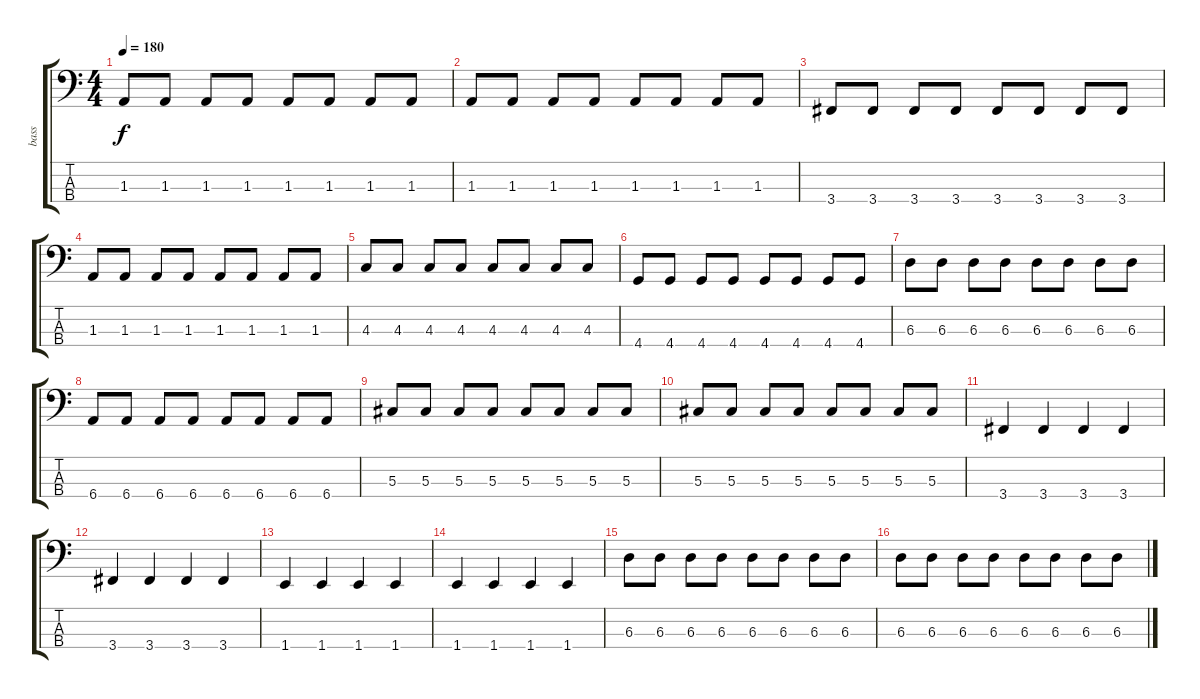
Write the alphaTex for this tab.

\track ("bass" "bass") {instrument electricbasspick}
\staff {score tabs}
\tuning (Gb2 Db2 Ab1 Eb1) {hide}
\ts (4 4)
\tempo 180
\clef f4
\ks c
1.3.8{dy f} 1.3.8 1.3.8 1.3.8 1.3.8 1.3.8 1.3.8 1.3.8 |
1.3.8 1.3.8 1.3.8 1.3.8 1.3.8 1.3.8 1.3.8 1.3.8 |
3.4.8 3.4.8 3.4.8 3.4.8 3.4.8 3.4.8 3.4.8 3.4.8 |
1.3.8 1.3.8 1.3.8 1.3.8 1.3.8 1.3.8 1.3.8 1.3.8 |
4.3.8 4.3.8 4.3.8 4.3.8 4.3.8 4.3.8 4.3.8 4.3.8 |
4.4.8 4.4.8 4.4.8 4.4.8 4.4.8 4.4.8 4.4.8 4.4.8 |
6.3.8 6.3.8 6.3.8 6.3.8 6.3.8 6.3.8 6.3.8 6.3.8 |
6.4.8 6.4.8 6.4.8 6.4.8 6.4.8 6.4.8 6.4.8 6.4.8 |
5.3.8 5.3.8 5.3.8 5.3.8 5.3.8 5.3.8 5.3.8 5.3.8 |
5.3.8 5.3.8 5.3.8 5.3.8 5.3.8 5.3.8 5.3.8 5.3.8 |
3.4.4 3.4.4 3.4.4 3.4.4 |
3.4.4 3.4.4 3.4.4 3.4.4 |
1.4.4 1.4.4 1.4.4 1.4.4 |
1.4.4 1.4.4 1.4.4 1.4.4 |
6.3.8 6.3.8 6.3.8 6.3.8 6.3.8 6.3.8 6.3.8 6.3.8 |
6.3.8 6.3.8 6.3.8 6.3.8 6.3.8 6.3.8 6.3.8 6.3.8
